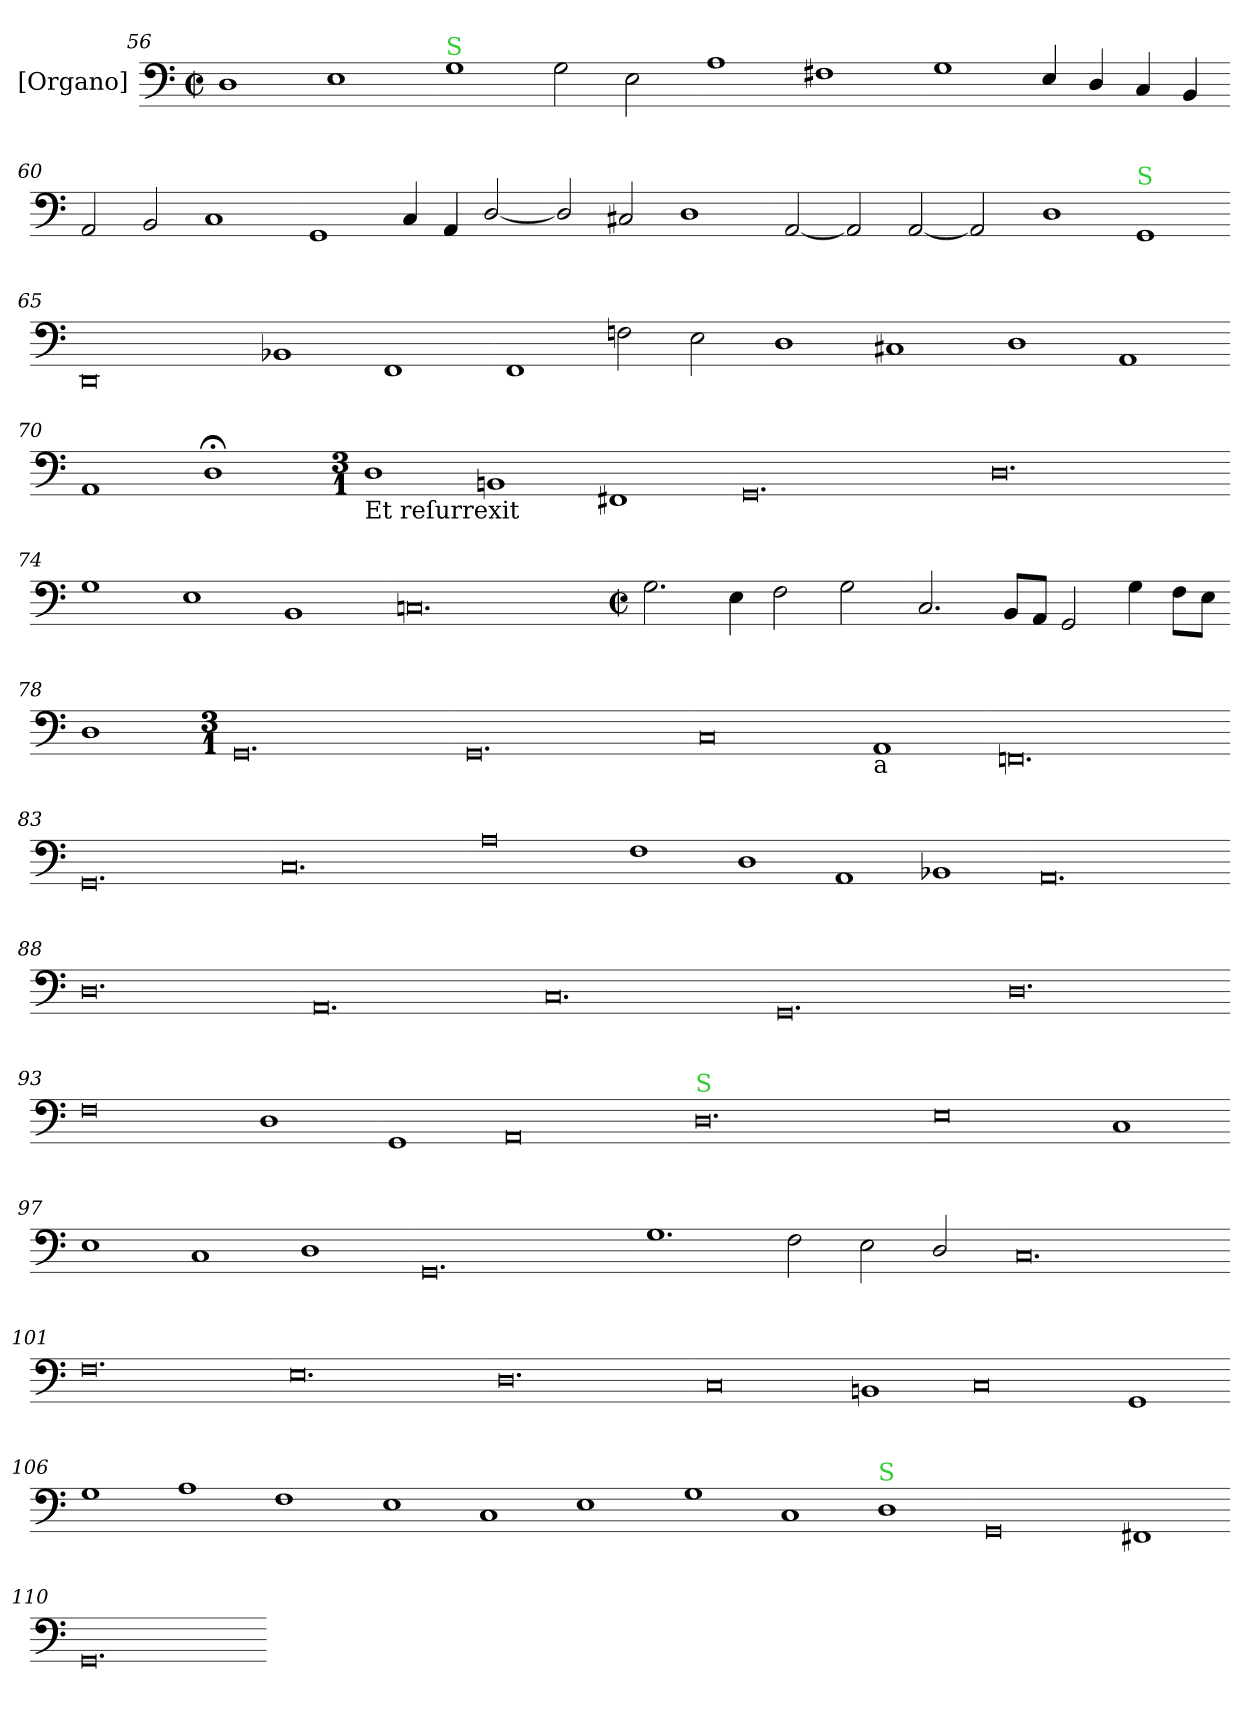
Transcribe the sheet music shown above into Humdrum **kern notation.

**kern
*part1
*staff1
*I"[Organo]
*clefF4
*k[]
*M2/1
*met(c|)
=56
1D
1E
=57-
!LO:TX:a:color=limegreen:t=S
1G
2G\
2E\
=58-
1A
1F#X
=59-
1G
4E/
4D/
4C/
4BB/
=60-
2AA/
2BB/
1C
=61-
1GG
4C/
4AA/
[2D/
=62-
2D/]
2C#X/
1D
=63-
[2AA/
2AA]
[2AA/
2AA]
=64-
1D
!LO:TX:a:color=limegreen:t=S
1GG
=65-
0DD
=66-
1BB-X
1FF
=67-
1FF
2Fn\
2E\
=68-
1D
1C#X
=69-
1D
1AA
=70-
1AA
1D;
=71-
*M3/1
!LO:TX:b:t=Et reſurrexit
1D
1BBn
1FF#X
=72-
0.GG
=73-
0.D
=74-
1G
1E
1BB
=75-
0.Cn
=76-
*M2/1
*met(c|)
2.G\
4E\
2F\
2G\
=77-
2.C/
8BB/L
8AA/J
2GG/
4G\
8F\L
8E\J
=78-
1D
=79-
*M3/1
0.GG
=80-
0.GG
=81-
0C
!LO:TX:b:t=a
1AA
=82-
0.FFn
=83-
0.GG
=84-
0.C
=85-
0A
1F
=86-
1D
1AA
1BB-X
=87-
0.AA
=88-
0.D
=89-
0.AA
=90-
0.C
=91-
0.GG
=92-
0.D
=93-
0F
1D
=94-
1GG
0AA
=95-
!LO:TX:a:color=limegreen:t=S
0.D
=96-
0E
1C
=97-
1E
1C
1D
=98-
0.GG
=99-
1.G
2F\
2E\
2D/
=100-
0.C
=101-
0.F
=102-
0.E
=103-
0.D
=104-
0C
1BBn
=105-
0C
1GG
=106-
1G
1A
1F
=107-
1E
1C
1E
=108-
1G
1C
!LO:TX:a:color=limegreen:t=S
1D
=109-
0GG
1FF#X
=110-
0.GG
=-
*-
